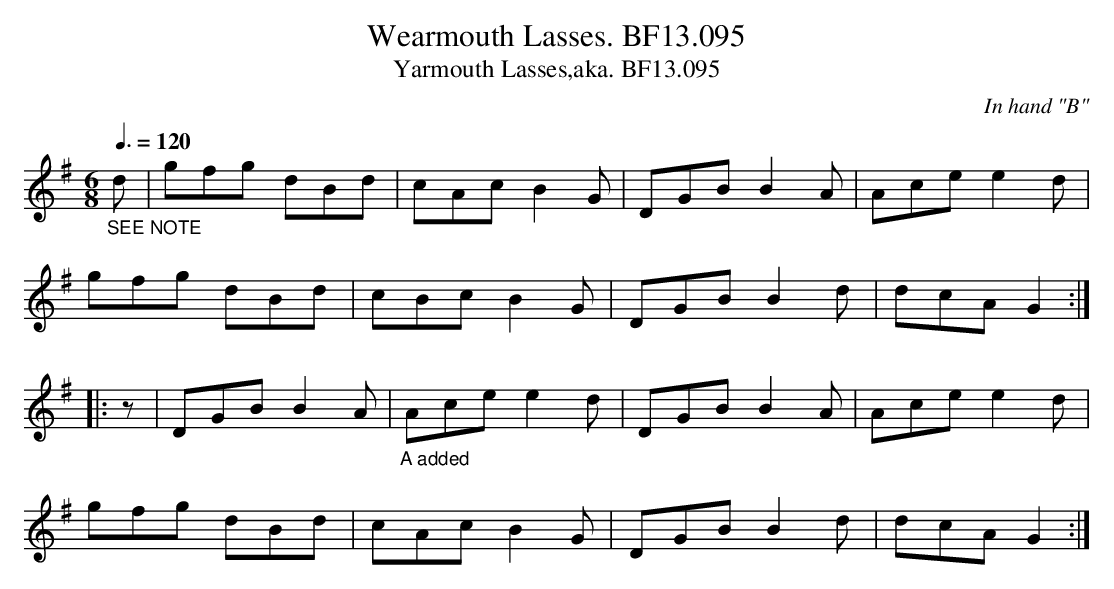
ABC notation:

X:1
T:Wearmouth Lasses. BF13.095
T:Yarmouth Lasses,aka. BF13.095
M:6/8
L:1/8
Q:3/8=120
C:In hand "B"
K:G major
"_SEE NOTE"d|gfg dBd|cAcB2G|DGB B2A|Acee2d|
gfg dBd|cBcB2G|DGB B2d|dcAG2:|
|:z|DGBB2A|"_A added"Ace e2d|DGB B2A|Acee2d|
gfg dBd|cAcB2G|DGB B2d|dcAG2:|
